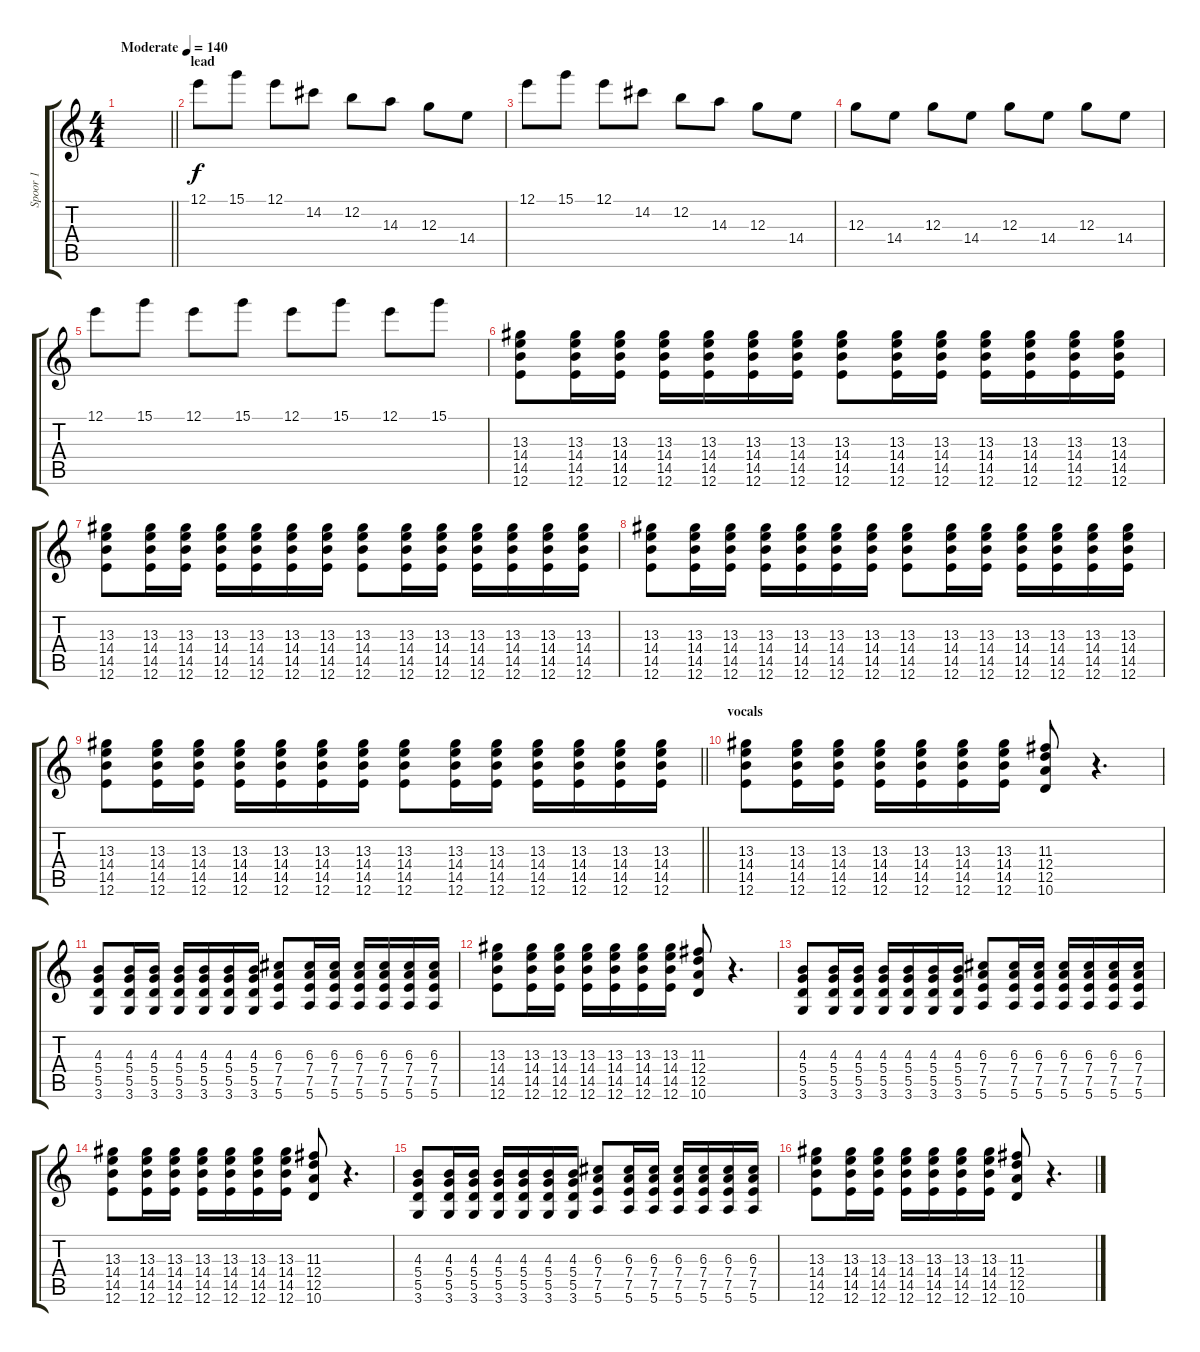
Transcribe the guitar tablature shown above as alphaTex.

\track ("Spoor 1" "Spoor 1") {instrument overdrivenguitar}
\staff {score tabs}
\tuning (E4 B3 G3 D3 A2 E2) {hide}
\ts (4 4)
\tempo (140 "Moderate")
\clef g2
\barLineRight lightlight
\ks c
|
\section ("" "lead")
12.1.8 15.1.8 12.1.8 14.2.8 12.2.8 14.3.8 12.3.8 14.4.8 |
12.1.8 15.1.8 12.1.8 14.2.8 12.2.8 14.3.8 12.3.8 14.4.8 |
12.3.8 14.4.8 12.3.8 14.4.8 12.3.8 14.4.8 12.3.8 14.4.8 |
12.1.8 15.1.8 12.1.8 15.1.8 12.1.8 15.1.8 12.1.8 15.1.8 |
(13.3 14.4 14.5 12.6).8 (13.3 14.4 14.5 12.6).16 (13.3 14.4 14.5 12.6).16 (13.3 14.4 14.5 12.6).16 (13.3 14.4 14.5 12.6).16 (13.3 14.4 14.5 12.6).16 (13.3 14.4 14.5 12.6).16 (13.3 14.4 14.5 12.6).8 (13.3 14.4 14.5 12.6).16 (13.3 14.4 14.5 12.6).16 (13.3 14.4 14.5 12.6).16 (13.3 14.4 14.5 12.6).16 (13.3 14.4 14.5 12.6).16 (13.3 14.4 14.5 12.6).16 |
(13.3 14.4 14.5 12.6).8 (13.3 14.4 14.5 12.6).16 (13.3 14.4 14.5 12.6).16 (13.3 14.4 14.5 12.6).16 (13.3 14.4 14.5 12.6).16 (13.3 14.4 14.5 12.6).16 (13.3 14.4 14.5 12.6).16 (13.3 14.4 14.5 12.6).8 (13.3 14.4 14.5 12.6).16 (13.3 14.4 14.5 12.6).16 (13.3 14.4 14.5 12.6).16 (13.3 14.4 14.5 12.6).16 (13.3 14.4 14.5 12.6).16 (13.3 14.4 14.5 12.6).16 |
(13.3 14.4 14.5 12.6).8 (13.3 14.4 14.5 12.6).16 (13.3 14.4 14.5 12.6).16 (13.3 14.4 14.5 12.6).16 (13.3 14.4 14.5 12.6).16 (13.3 14.4 14.5 12.6).16 (13.3 14.4 14.5 12.6).16 (13.3 14.4 14.5 12.6).8 (13.3 14.4 14.5 12.6).16 (13.3 14.4 14.5 12.6).16 (13.3 14.4 14.5 12.6).16 (13.3 14.4 14.5 12.6).16 (13.3 14.4 14.5 12.6).16 (13.3 14.4 14.5 12.6).16 |
\barLineRight lightlight
(13.3 14.4 14.5 12.6).8 (13.3 14.4 14.5 12.6).16 (13.3 14.4 14.5 12.6).16 (13.3 14.4 14.5 12.6).16 (13.3 14.4 14.5 12.6).16 (13.3 14.4 14.5 12.6).16 (13.3 14.4 14.5 12.6).16 (13.3 14.4 14.5 12.6).8 (13.3 14.4 14.5 12.6).16 (13.3 14.4 14.5 12.6).16 (13.3 14.4 14.5 12.6).16 (13.3 14.4 14.5 12.6).16 (13.3 14.4 14.5 12.6).16 (13.3 14.4 14.5 12.6).16 |
\section ("" "vocals")
(13.3 14.4 14.5 12.6).8 (13.3 14.4 14.5 12.6).16 (13.3 14.4 14.5 12.6).16 (13.3 14.4 14.5 12.6).16 (13.3 14.4 14.5 12.6).16 (13.3 14.4 14.5 12.6).16 (13.3 14.4 14.5 12.6).16 (11.3 12.4 12.5 10.6).8 r.4{d} |
(4.3 5.4 5.5 3.6).8 (4.3 5.4 5.5 3.6).16 (4.3 5.4 5.5 3.6).16 (4.3 5.4 5.5 3.6).16 (4.3 5.4 5.5 3.6).16 (4.3 5.4 5.5 3.6).16 (4.3 5.4 5.5 3.6).16 (6.3 7.4 7.5 5.6).8 (6.3 7.4 7.5 5.6).16 (6.3 7.4 7.5 5.6).16 (6.3 7.4 7.5 5.6).16 (6.3 7.4 7.5 5.6).16 (6.3 7.4 7.5 5.6).16 (6.3 7.4 7.5 5.6).16 |
(13.3 14.4 14.5 12.6).8 (13.3 14.4 14.5 12.6).16 (13.3 14.4 14.5 12.6).16 (13.3 14.4 14.5 12.6).16 (13.3 14.4 14.5 12.6).16 (13.3 14.4 14.5 12.6).16 (13.3 14.4 14.5 12.6).16 (11.3 12.4 12.5 10.6).8 r.4{d} |
(4.3 5.4 5.5 3.6).8 (4.3 5.4 5.5 3.6).16 (4.3 5.4 5.5 3.6).16 (4.3 5.4 5.5 3.6).16 (4.3 5.4 5.5 3.6).16 (4.3 5.4 5.5 3.6).16 (4.3 5.4 5.5 3.6).16 (6.3 7.4 7.5 5.6).8 (6.3 7.4 7.5 5.6).16 (6.3 7.4 7.5 5.6).16 (6.3 7.4 7.5 5.6).16 (6.3 7.4 7.5 5.6).16 (6.3 7.4 7.5 5.6).16 (6.3 7.4 7.5 5.6).16 |
(13.3 14.4 14.5 12.6).8 (13.3 14.4 14.5 12.6).16 (13.3 14.4 14.5 12.6).16 (13.3 14.4 14.5 12.6).16 (13.3 14.4 14.5 12.6).16 (13.3 14.4 14.5 12.6).16 (13.3 14.4 14.5 12.6).16 (11.3 12.4 12.5 10.6).8 r.4{d} |
(4.3 5.4 5.5 3.6).8 (4.3 5.4 5.5 3.6).16 (4.3 5.4 5.5 3.6).16 (4.3 5.4 5.5 3.6).16 (4.3 5.4 5.5 3.6).16 (4.3 5.4 5.5 3.6).16 (4.3 5.4 5.5 3.6).16 (6.3 7.4 7.5 5.6).8 (6.3 7.4 7.5 5.6).16 (6.3 7.4 7.5 5.6).16 (6.3 7.4 7.5 5.6).16 (6.3 7.4 7.5 5.6).16 (6.3 7.4 7.5 5.6).16 (6.3 7.4 7.5 5.6).16 |
(13.3 14.4 14.5 12.6).8 (13.3 14.4 14.5 12.6).16 (13.3 14.4 14.5 12.6).16 (13.3 14.4 14.5 12.6).16 (13.3 14.4 14.5 12.6).16 (13.3 14.4 14.5 12.6).16 (13.3 14.4 14.5 12.6).16 (11.3 12.4 12.5 10.6).8 r.4{d}
